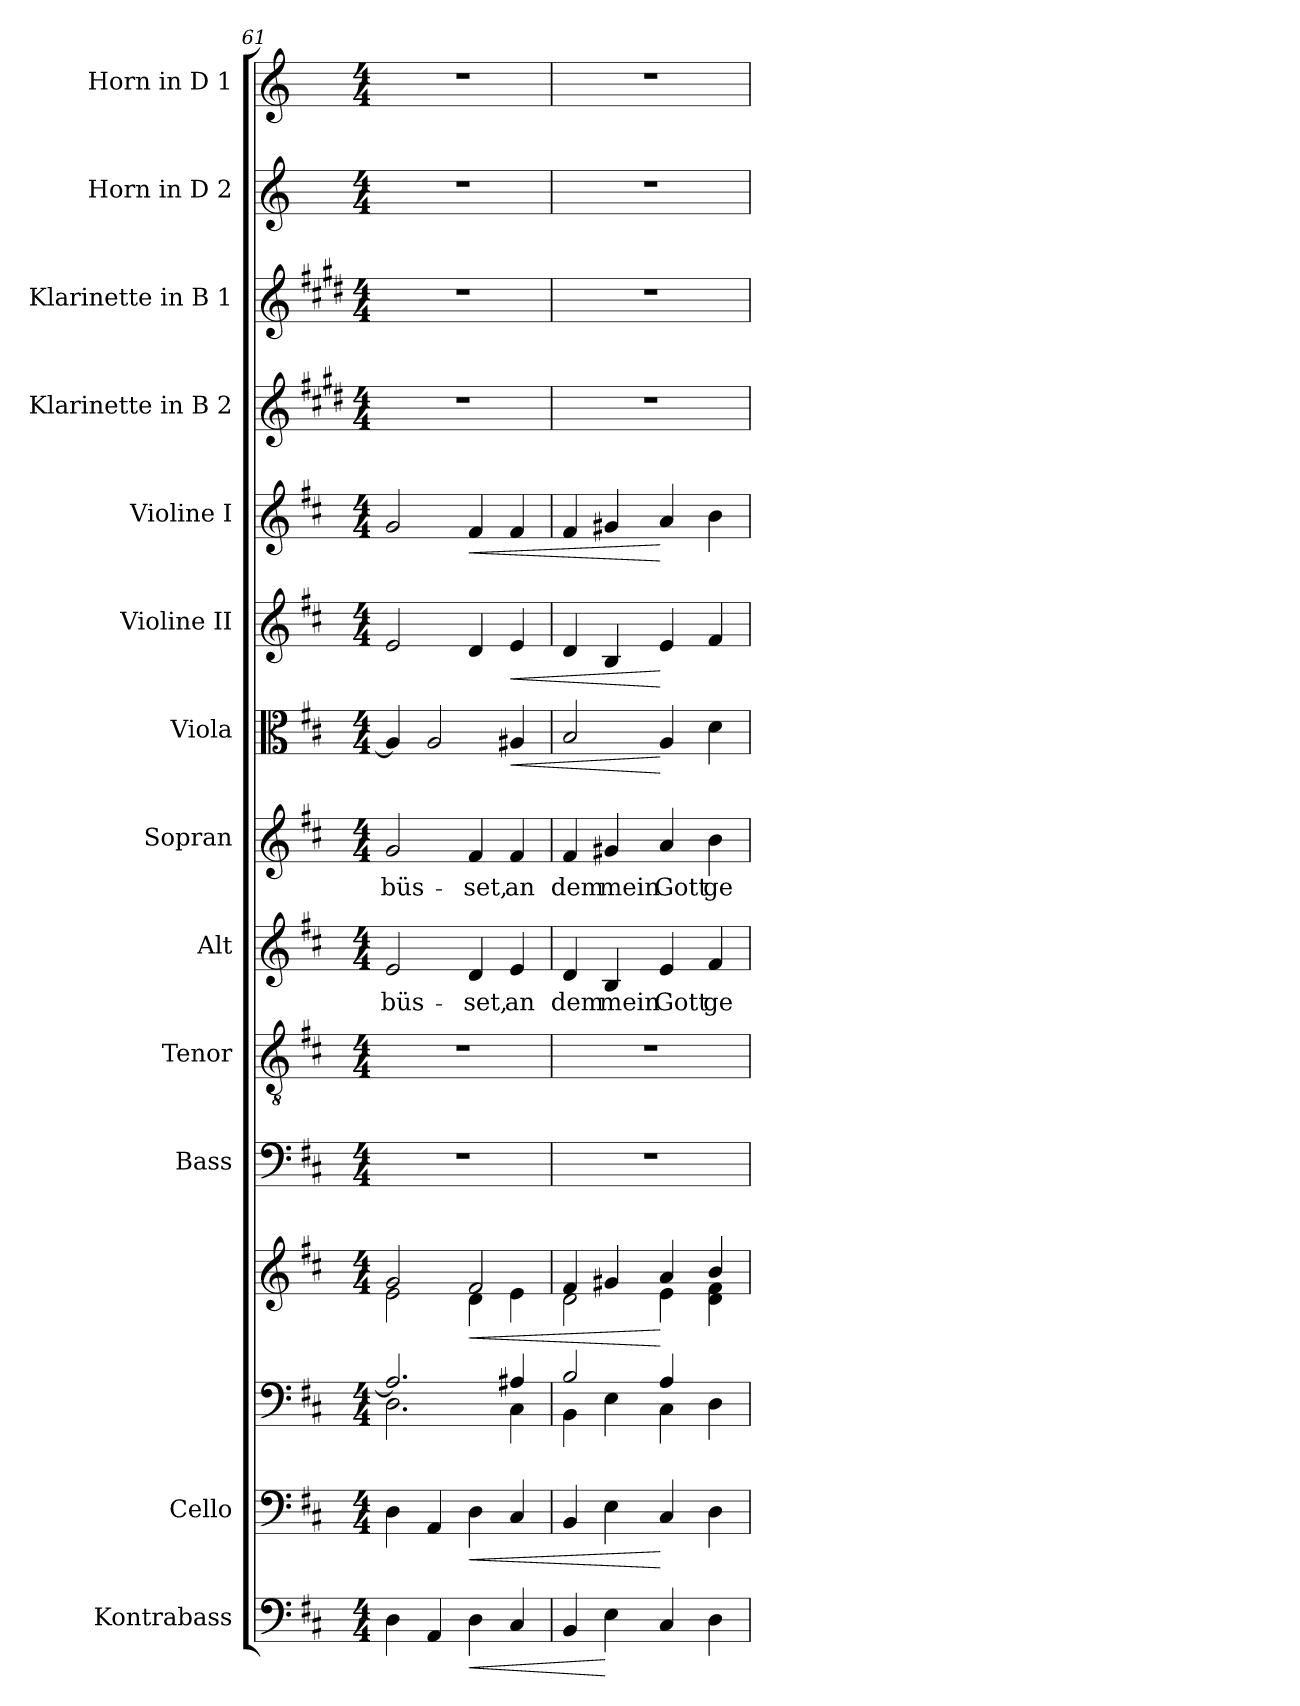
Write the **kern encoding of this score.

**kern	**dynam	**kern	**dynam	**kern	**kern	**dynam	**kern	**kern	**kern	**text	**kern	**text	**kern	**dynam	**kern	**dynam	**kern	**dynam	**kern	**kern	**kern	**kern
*part14	*part14	*part13	*part13	*part12	*part12	*part12	*part11	*part10	*part9	*part9	*part8	*part8	*part7	*part7	*part6	*part6	*part5	*part5	*part4	*part3	*part2	*part1
*staff15	*staff15	*staff14	*staff14	*staff13	*staff12	*staff12/13	*staff11	*staff10	*staff9	*staff9	*staff8	*staff8	*staff7	*staff7	*staff6	*staff6	*staff5	*staff5	*staff4	*staff3	*staff2	*staff1
*I"Kontrabass	*	*I"Cello	*	*	*	*	*I"Bass	*I"Tenor	*I"Alt	*	*I"Sopran	*	*I"Viola	*	*I"Violine II	*	*I"Violine I	*	*I"Klarinette in B 2	*I"Klarinette in B 1	*I"Horn in D 2	*I"Horn in D 1
*I'Kb.	*	*	*	*	*	*	*I'B	*I'T	*I'A	*	*I'S	*	*I'Vla.	*	*I'Vl. II	*	*I'Vl. I	*	*	*	*I'Hrn. 2	*I'Hrn. 1
*clefF4	*	*clefF4	*	*clefF4	*clefG2	*	*clefF4	*clefGv2	*clefG2	*	*clefG2	*	*clefC3	*	*clefG2	*	*clefG2	*	*clefG2	*clefG2	*clefG2	*clefG2
*ITrd7c12	*	*	*	*	*	*	*	*	*	*	*	*	*	*	*	*	*	*	*ITrd1c2	*ITrd1c2	*ITrd-1c-2	*ITrd-1c-2
*k[f#c#]	*	*k[f#c#]	*	*k[f#c#]	*k[f#c#]	*	*k[f#c#]	*k[f#c#]	*k[f#c#]	*	*k[f#c#]	*	*k[f#c#]	*	*k[f#c#]	*	*k[f#c#]	*	*k[f#c#]	*k[f#c#]	*k[f#c#]	*k[f#c#]
*D:	*	*D:	*	*D:	*D:	*	*D:	*D:	*D:	*	*D:	*	*D:	*	*D:	*	*D:	*	*D:	*D:	*D:	*D:
*M4/4	*	*M4/4	*	*M4/4	*M4/4	*	*M4/4	*M4/4	*M4/4	*	*M4/4	*	*M4/4	*	*M4/4	*	*M4/4	*	*M4/4	*M4/4	*M4/4	*M4/4
=61	=61	=61	=61	=61	=61	=61	=61	=61	=61	=61	=61	=61	=61	=61	=61	=61	=61	=61	=61	=61	=61	=61
*	*	*	*	*^	*^	*	*	*	*	*	*	*	*	*	*	*	*	*	*	*	*	*
!	!	!	!	!	!	!	!	!	!	!	!	!LO:LY:b	!	!LO:LY:b	!	!	!	!	!	!	!	!	!	!
4DD\	.	4D\	.	2.A/]	2.D\	2g/	2e\	.	1r	1r	2e/	-büs-	2g/	-büs-	4A/]	.	2e/	.	2g/	.	1r	1r	1r	1r
4AAA/	.	4AA/	.	.	.	.	.	.	.	.	.	.	.	.	2A/	.	.	.	.	.	.	.	.	.
!	!LO:HP:b	!	!LO:HP:b	!	!	!	!	!LO:HP:b	!	!	!	!LO:LY:b	!	!LO:LY:b	!	!	!	!	!	!LO:HP:b	!	!	!	!
4DD\	<	4D\	<	.	.	2f#/	4d\	<	.	.	4d/	-set,	4f#/	-set,	.	.	4d/	.	4f#/	<	.	.	.	.
!	!	!	!	!	!	!	!	!	!	!	!	!LO:LY:b	!	!LO:LY:b	!	!LO:HP:b	!	!LO:HP:b	!	!	!	!	!	!
4CC#/	.	4C#/	.	4A#X/	4C#\	.	4e\	.	.	.	4e/	an	4f#/	an	4A#X/	<	4e/	<	4f#/	.	.	.	.	.
=62	=62	=62	=62	=62	=62	=62	=62	=62	=62	=62	=62	=62	=62	=62	=62	=62	=62	=62	=62	=62	=62	=62	=62	=62
!	!	!	!	!	!	!	!	!	!	!	!	!LO:LY:b	!	!LO:LY:b	!	!	!	!	!	!	!	!	!	!
4BBB/	.	4BB/	.	2B/	4BB\	4f#/	2d\	.	1r	1r	4d/	dem	4f#/	dem	2B/	.	4d/	.	4f#/	.	1r	1r	1r	1r
!	!	!	!	!	!	!	!	!	!	!	!	!LO:LY:b	!	!LO:LY:b	!	!	!	!	!	!	!	!	!	!
4EE\	[	4E\	.	.	4E\	4g#X/	.	.	.	.	4B/	mein	4g#X/	mein	.	.	4B/	.	4g#X/	.	.	.	.	.
!	!	!	!	!	!	!	!	!	!	!	!	!LO:LY:b	!	!LO:LY:b	!	!	!	!	!	!	!	!	!	!
4CC#/	.	4C#/	[	4A/	4C#\	4a/	4e\	[	.	.	4e/	Gott	4a/	Gott	4A/	[	4e/	[	4a/	[	.	.	.	.
!	!	!	!	!	!	!	!	!	!	!	!	!LO:LY:b	!	!LO:LY:b	!	!	!	!	!	!	!	!	!	!
4DD\	.	4D\	.	4ryy	4D\	4b/	4d\ 4f#\	.	.	.	4f#/	ge-	4b\	ge-	4d\	.	4f#/	.	4b\	.	.	.	.	.
*	*	*	*	*v	*v	*	*	*	*	*	*	*	*	*	*	*	*	*	*	*	*	*	*	*
*	*	*	*	*	*v	*v	*	*	*	*	*	*	*	*	*	*	*	*	*	*	*	*	*
=	=	=	=	=	=	=	=	=	=	=	=	=	=	=	=	=	=	=	=	=	=	=
*-	*-	*-	*-	*-	*-	*-	*-	*-	*-	*-	*-	*-	*-	*-	*-	*-	*-	*-	*-	*-	*-	*-
